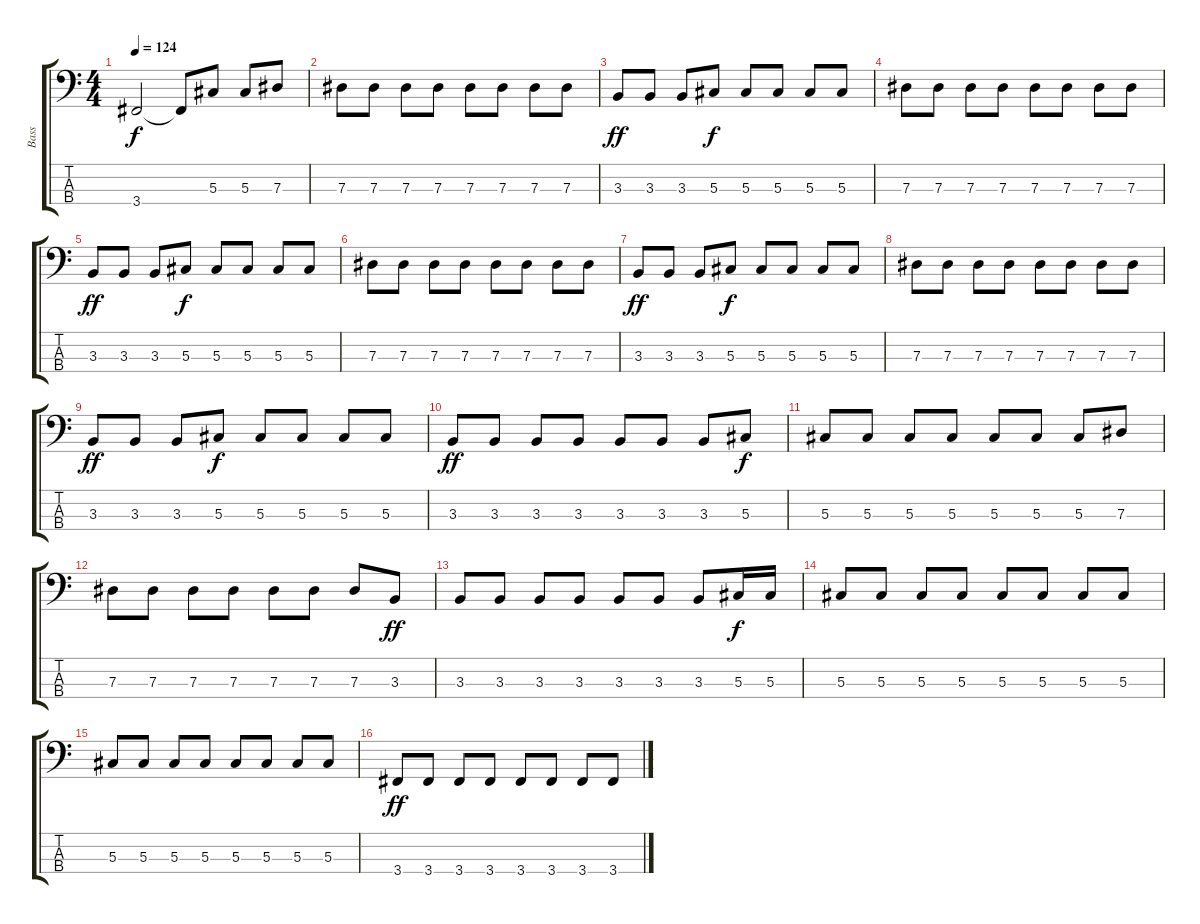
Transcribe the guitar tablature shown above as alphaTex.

\track ("Bass" "Bass") {instrument electricbasspick}
\staff {score tabs}
\tuning (Gb2 Db2 Ab1 Eb1) {hide}
\ts (4 4)
\tempo 124
\clef f4
\ks c
3.4{t}.2{dy f} 3.4{t}.8 5.3.8 5.3.8 7.3.8 |
7.3.8 7.3.8 7.3.8 7.3.8 7.3.8 7.3.8 7.3.8 7.3.8 |
3.3.8{dy ff} 3.3.8 3.3.8 5.3.8{dy f} 5.3.8 5.3.8 5.3.8 5.3.8 |
7.3.8 7.3.8 7.3.8 7.3.8 7.3.8 7.3.8 7.3.8 7.3.8 |
3.3.8{dy ff} 3.3.8 3.3.8 5.3.8{dy f} 5.3.8 5.3.8 5.3.8 5.3.8 |
7.3.8 7.3.8 7.3.8 7.3.8 7.3.8 7.3.8 7.3.8 7.3.8 |
3.3.8{dy ff} 3.3.8 3.3.8 5.3.8{dy f} 5.3.8 5.3.8 5.3.8 5.3.8 |
7.3.8 7.3.8 7.3.8 7.3.8 7.3.8 7.3.8 7.3.8 7.3.8 |
3.3.8{dy ff} 3.3.8 3.3.8 5.3.8{dy f} 5.3.8 5.3.8 5.3.8 5.3.8 |
3.3.8{dy ff} 3.3.8 3.3.8 3.3.8 3.3.8 3.3.8 3.3.8 5.3.8{dy f} |
5.3.8 5.3.8 5.3.8 5.3.8 5.3.8 5.3.8 5.3.8 7.3.8 |
7.3.8 7.3.8 7.3.8 7.3.8 7.3.8 7.3.8 7.3.8 3.3.8{dy ff} |
3.3.8 3.3.8 3.3.8 3.3.8 3.3.8 3.3.8 3.3.8 5.3.16{dy f} 5.3.16 |
5.3.8 5.3.8 5.3.8 5.3.8 5.3.8 5.3.8 5.3.8 5.3.8 |
5.3.8 5.3.8 5.3.8 5.3.8 5.3.8 5.3.8 5.3.8 5.3.8 |
3.4.8{dy ff} 3.4.8 3.4.8 3.4.8 3.4.8 3.4.8 3.4.8 3.4.8
